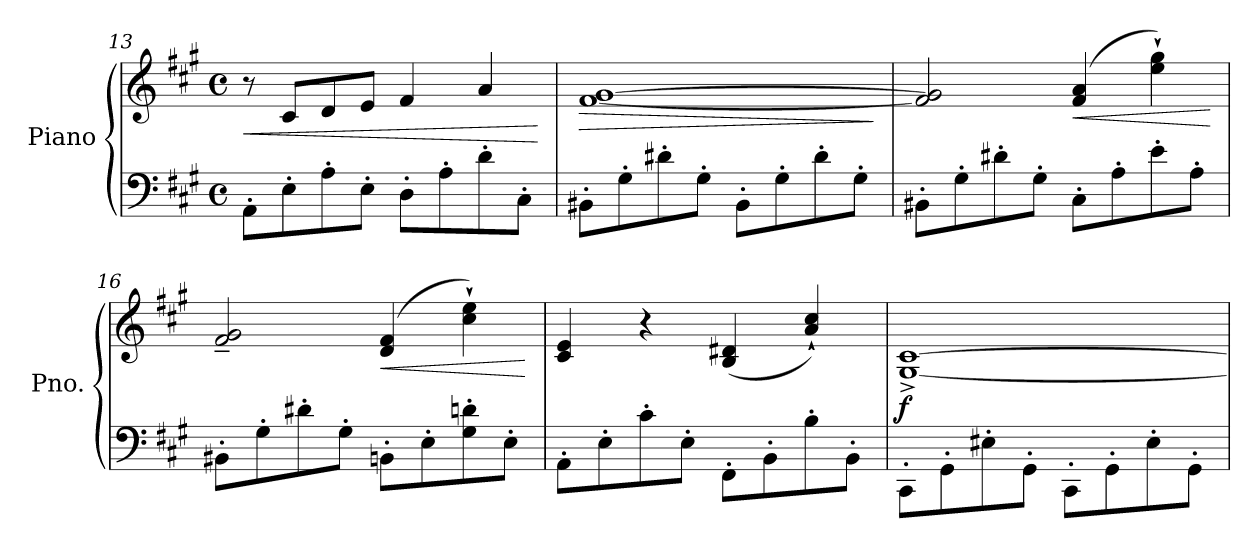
**kern	**kern	**dynam
*part1	*part1	*part1
*staff2	*staff1	*staff1/2
*I"Piano	*	*
*I'Pno.	*	*
*clefF4	*clefG2	*
*k[f#c#g#]	*k[f#c#g#]	*
*M4/4	*M4/4	*
*met(c)	*met(c)	*
=13	=13	=13
!	!	!LO:HP:b
8AA'\L	8r	<
8E'\	8c#/L	.
8A'\	8d/	.
8E'\J	8e/J	.
8D'\L	4f#/	.
8A'\	.	.
8d'\	4a/	.
8C#'\J	.	.
.	.	[
=14	=14	=14
!	!	!LO:HP:b
8BB#X'\L	[1f# [1g#	>
8G#'\	.	.
8d#X'\	.	.
8G#'\J	.	.
8BB#'\L	.	.
8G#'\	.	.
8d#'\	.	.
8G#'\J	.	.
.	.	]
=15	=15	=15
8BB#X'\L	2f#/] 2g#/]	.
8G#'\	.	.
8d#X'\	.	.
8G#'\J	.	.
!	!	!LO:HP:b
8C#'\L	(>4f#/ 4a/	<
8A'\	.	.
8e'\	4ee\` 4gg#\`)	.
8A'\J	.	.
.	.	[
!!LO:PB:g=z
=16	=16	=16
8BB#X'\L	2f#/~ 2g#/~	.
8G#'\	.	.
8d#X'\	.	.
8G#'\J	.	.
!	!	!LO:HP:b
8BBn'\L	(>4d/ 4f#/	<
8E'\	.	.
8G#\' 8dn\'	4cc#\` 4ee\`)	.
8E'\J	.	.
.	.	[
=17	=17	=17
8AA'\L	4c#/ 4e/	.
8E'\	.	.
8c#'\	4r	.
8E'\J	.	.
!	!	!LO:DY:b
8FF#'\L	(<4B/ 4d#X/	other-dynamics
8BB'\	.	.
8B'\	4a/` 4cc#/`)	.
8BB'\J	.	.
=18	=18	=18
!	!	!LO:DY:b
8CC#'\L	[1G#^ [1c#^	f
8GG#'\	.	.
8E#X'\	.	.
8GG#'\J	.	.
8CC#'\L	.	.
8GG#'\	.	.
8E#'\	.	.
8GG#'\J	.	.
=	=	=
*-	*-	*-
